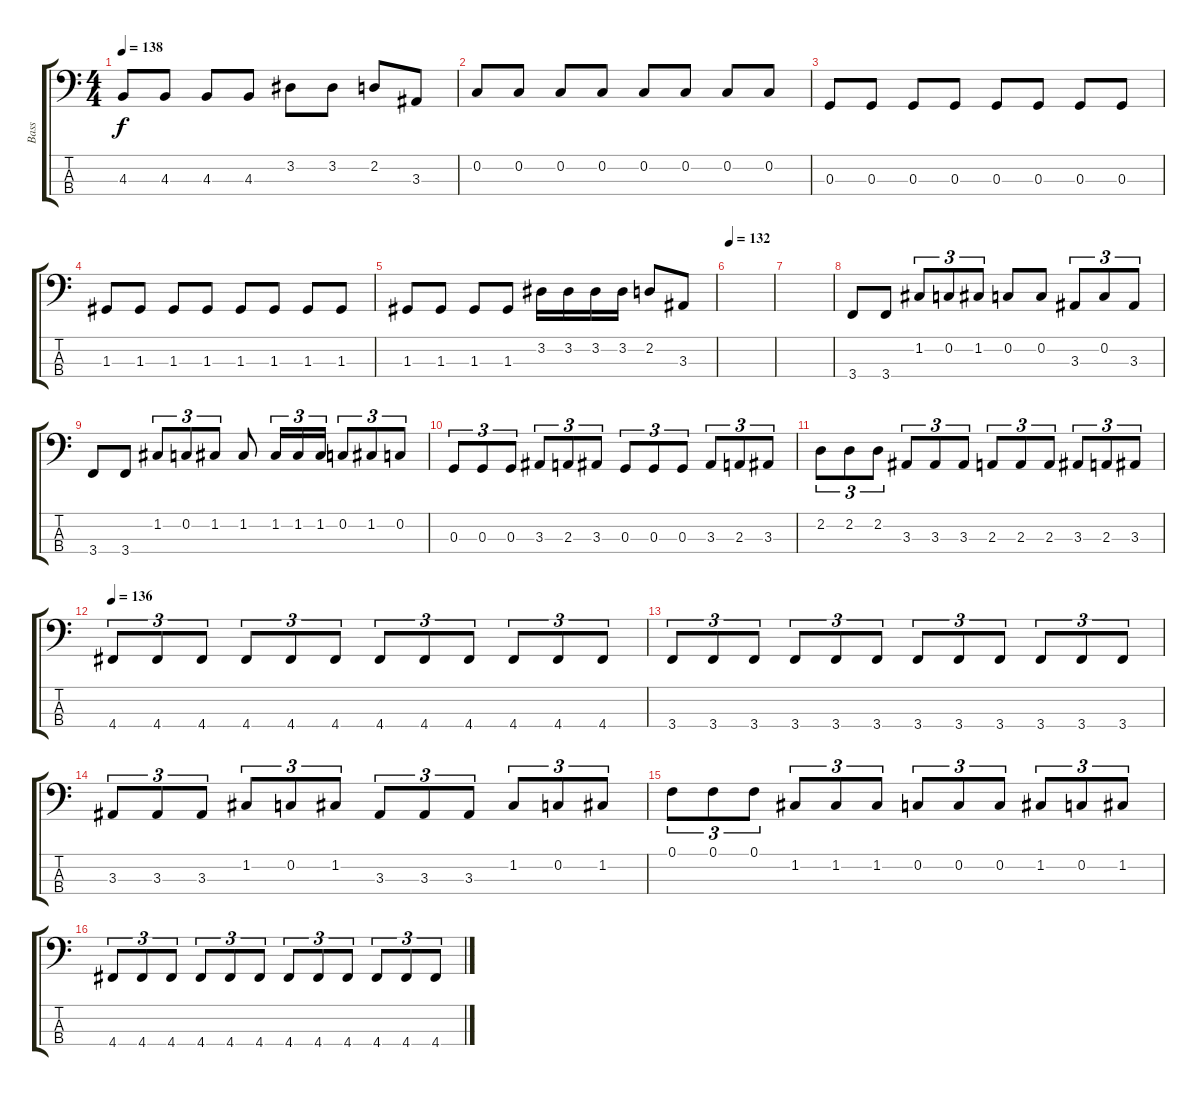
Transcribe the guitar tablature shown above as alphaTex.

\track ("Bass" "Bass") {instrument electricbasspick}
\staff {score tabs}
\tuning (F2 C2 G1 D1) {hide}
\ts (4 4)
\tempo 138
\clef f4
\ks c
4.3.8{dy f} 4.3.8 4.3.8 4.3.8 3.2.8 3.2.8 2.2.8 3.3.8 |
0.2.8 0.2.8 0.2.8 0.2.8 0.2.8 0.2.8 0.2.8 0.2.8 |
0.3.8 0.3.8 0.3.8 0.3.8 0.3.8 0.3.8 0.3.8 0.3.8 |
1.3.8 1.3.8 1.3.8 1.3.8 1.3.8 1.3.8 1.3.8 1.3.8 |
1.3.8 1.3.8 1.3.8 1.3.8 3.2.16 3.2.16 3.2.16 3.2.16 2.2.8 3.3.8 |
\tempo 132
|
|
3.4.8 3.4.8 1.2.8{tu (3 2)} 0.2.8{tu (3 2)} 1.2.8{tu (3 2)} 0.2.8 0.2.8 3.3.8{tu (3 2)} 0.2.8{tu (3 2)} 3.3.8{tu (3 2)} |
3.4.8 3.4.8 1.2.8{tu (3 2)} 0.2.8{tu (3 2)} 1.2.8{tu (3 2)} 1.2.8 1.2.16{tu (3 2)} 1.2.16{tu (3 2)} 1.2.16{tu (3 2)} 0.2.8{tu (3 2)} 1.2.8{tu (3 2)} 0.2.8{tu (3 2)} |
0.3.8{tu (3 2)} 0.3.8{tu (3 2)} 0.3.8{tu (3 2)} 3.3.8{tu (3 2)} 2.3.8{tu (3 2)} 3.3.8{tu (3 2)} 0.3.8{tu (3 2)} 0.3.8{tu (3 2)} 0.3.8{tu (3 2)} 3.3.8{tu (3 2)} 2.3.8{tu (3 2)} 3.3.8{tu (3 2)} |
2.2.8{tu (3 2)} 2.2.8{tu (3 2)} 2.2.8{tu (3 2)} 3.3.8{tu (3 2)} 3.3.8{tu (3 2)} 3.3.8{tu (3 2)} 2.3.8{tu (3 2)} 2.3.8{tu (3 2)} 2.3.8{tu (3 2)} 3.3.8{tu (3 2)} 2.3.8{tu (3 2)} 3.3.8{tu (3 2)} |
\tempo 136
4.4.8{tu (3 2)} 4.4.8{tu (3 2)} 4.4.8{tu (3 2)} 4.4.8{tu (3 2)} 4.4.8{tu (3 2)} 4.4.8{tu (3 2)} 4.4.8{tu (3 2)} 4.4.8{tu (3 2)} 4.4.8{tu (3 2)} 4.4.8{tu (3 2)} 4.4.8{tu (3 2)} 4.4.8{tu (3 2)} |
3.4.8{tu (3 2)} 3.4.8{tu (3 2)} 3.4.8{tu (3 2)} 3.4.8{tu (3 2)} 3.4.8{tu (3 2)} 3.4.8{tu (3 2)} 3.4.8{tu (3 2)} 3.4.8{tu (3 2)} 3.4.8{tu (3 2)} 3.4.8{tu (3 2)} 3.4.8{tu (3 2)} 3.4.8{tu (3 2)} |
3.3.8{tu (3 2)} 3.3.8{tu (3 2)} 3.3.8{tu (3 2)} 1.2.8{tu (3 2)} 0.2.8{tu (3 2)} 1.2.8{tu (3 2)} 3.3.8{tu (3 2)} 3.3.8{tu (3 2)} 3.3.8{tu (3 2)} 1.2.8{tu (3 2)} 0.2.8{tu (3 2)} 1.2.8{tu (3 2)} |
0.1.8{tu (3 2)} 0.1.8{tu (3 2)} 0.1.8{tu (3 2)} 1.2.8{tu (3 2)} 1.2.8{tu (3 2)} 1.2.8{tu (3 2)} 0.2.8{tu (3 2)} 0.2.8{tu (3 2)} 0.2.8{tu (3 2)} 1.2.8{tu (3 2)} 0.2.8{tu (3 2)} 1.2.8{tu (3 2)} |
4.4.8{tu (3 2)} 4.4.8{tu (3 2)} 4.4.8{tu (3 2)} 4.4.8{tu (3 2)} 4.4.8{tu (3 2)} 4.4.8{tu (3 2)} 4.4.8{tu (3 2)} 4.4.8{tu (3 2)} 4.4.8{tu (3 2)} 4.4.8{tu (3 2)} 4.4.8{tu (3 2)} 4.4.8{tu (3 2)}
